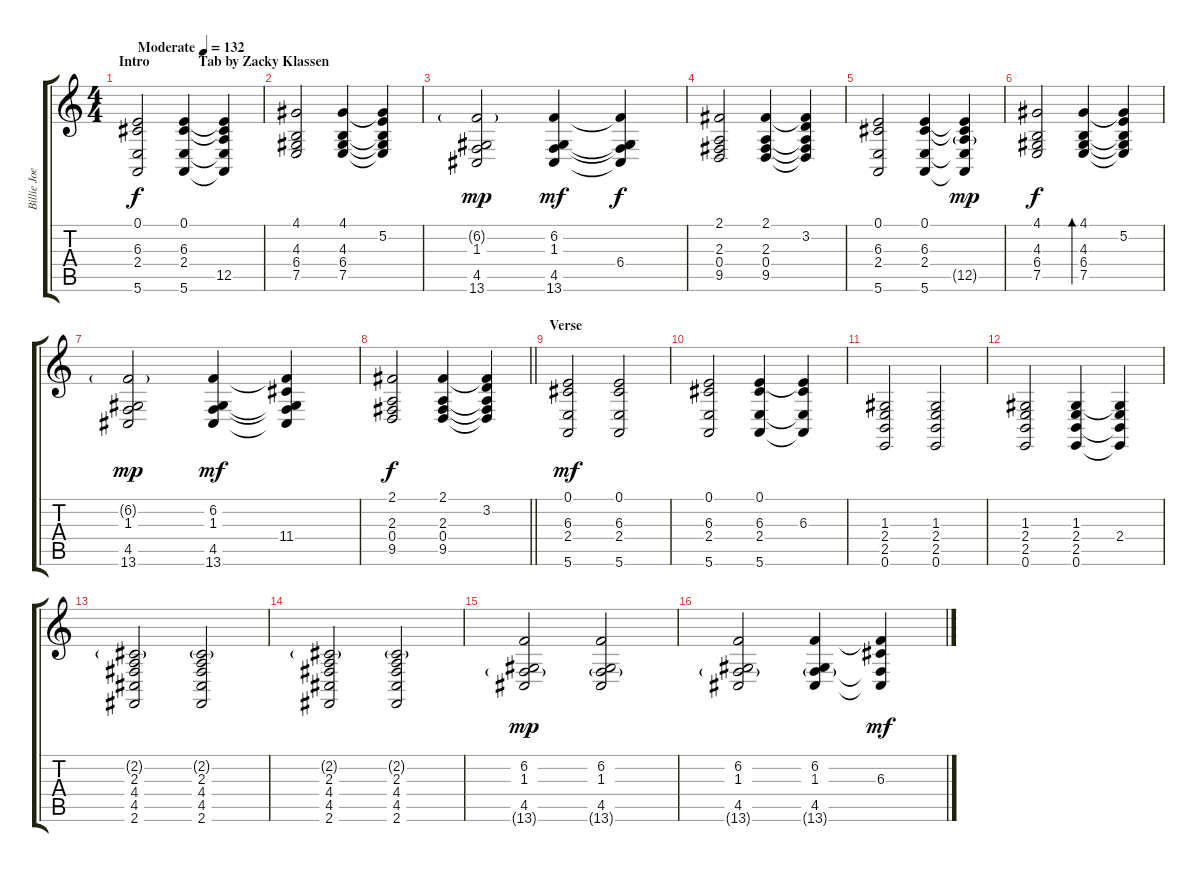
\track ("Billie Joe Armstrong [Piano]" "Billie Joe") {instrument brightacousticpiano}
\staff {score tabs}
\tuning (E4 B3 G3 D3 A2 E2) {hide}
\ts (4 4)
\section ("" "Intro              Tab by Zacky Klassen")
\tempo (132 "Moderate")
\clef g2
\ks c
(0.1 6.3 2.4 5.6).2{dy f instrument brightacousticpiano} (0.1 6.3 2.4 5.6).4 (0.1{t} 6.3{t} 2.4{t} 12.5 5.6{t}).4 |
(4.1 4.3 6.4 7.5).2 (4.1 4.3 6.4 7.5).4 (4.1{t} 5.2 4.3{t} 6.4{t} 7.5{t}).4 |
(6.2{g} 1.3 4.5 13.6).2{dy mp} (6.2 1.3 4.5 13.6).4{dy mf} (6.2{t} 1.3{t} 6.4 4.5{t} 13.6{t}).4{dy f} |
(2.1 2.3 0.4 9.5).2 (2.1 2.3 0.4 9.5).4 (2.1{t} 3.2 2.3{t} 0.4{t} 9.5{t}).4 |
(0.1 6.3 2.4 5.6).2 (0.1 6.3 2.4 5.6).4 (0.1{t} 6.3{t} 2.4{t} 12.5{g} 5.6{t}).4{dy mp} |
(4.1 4.3 6.4 7.5).2{dy f} (4.1 4.3 6.4 7.5).4{bd 60} (4.1{t} 5.2 4.3{t} 6.4{t} 7.5{t}).4 |
(6.2{g} 1.3 4.5 13.6).2{dy mp} (6.2 1.3 4.5 13.6).4{dy mf} (6.2{t} 1.3{t} 11.4 4.5{t} 13.6{t}).4 |
\barLineRight lightlight
(2.1 2.3 0.4 9.5).2{dy f} (2.1 2.3 0.4 9.5).4 (2.1{t} 3.2 2.3{t} 0.4{t} 9.5{t}).4 |
\section ("" "Verse")
(0.1 6.3 2.4 5.6).2{dy mf} (0.1 6.3 2.4 5.6).2 |
(0.1 6.3 2.4 5.6).2 (0.1 6.3 2.4 5.6).4 (0.1{t} 6.3 2.4{t} 5.6{t}).4 |
(1.3 2.4 2.5 0.6).2 (1.3 2.4 2.5 0.6).2 |
(1.3 2.4 2.5 0.6).2 (1.3 2.4 2.5 0.6).4 (1.3{t} 2.4 2.5{t} 0.6{t}).4 |
(2.2{g} 2.3 4.4 4.5 2.6).2 (2.2{g} 2.3 4.4 4.5 2.6).2 |
(2.2{g} 2.3 4.4 4.5 2.6).2 (2.2{g} 2.3 4.4 4.5 2.6).2 |
(6.2 1.3 4.5 13.6{g}).2{dy mp} (6.2 1.3 4.5 13.6{g}).2 |
(6.2 1.3 4.5 13.6{g}).2 (6.2 1.3 4.5 13.6{g}).4 (6.2{t} 6.3 4.5{t} 13.6{t}).4{dy mf}
